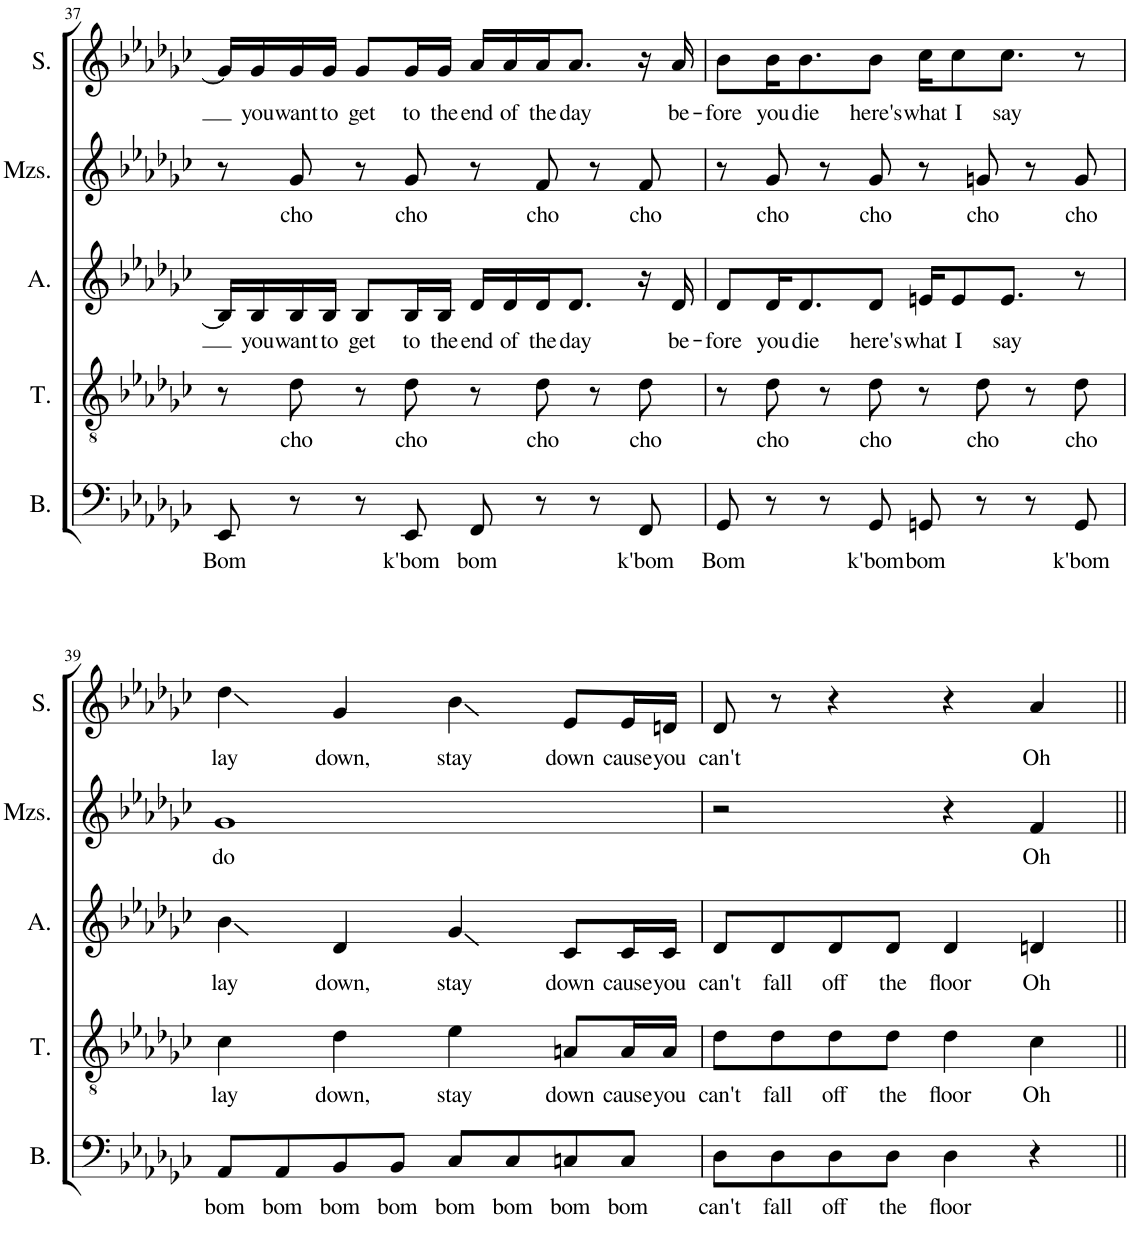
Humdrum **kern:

**kern	**text	**kern	**text	**kern	**text	**kern	**text	**kern	**text
*part5	*part5	*part4	*part4	*part3	*part3	*part2	*part2	*part1	*part1
*staff5	*staff5	*staff4	*staff4	*staff3	*staff3	*staff2	*staff2	*staff1	*staff1
*I"Bass	*	*I"Tenor	*	*I"Alto	*	*I"Mezzo-soprano	*	*I"Soprano	*
*I'B.	*	*I'T.	*	*I'A.	*	*I'Mzs.	*	*I'S.	*
!!LO:PB:g=z
*clefF4	*	*clefGv2	*	*clefG2	*	*clefG2	*	*clefG2	*
*k[b-e-a-d-g-c-]	*	*k[b-e-a-d-g-c-]	*	*k[b-e-a-d-g-c-]	*	*k[b-e-a-d-g-c-]	*	*k[b-e-a-d-g-c-]	*
*M4/4	*	*M4/4	*	*M4/4	*	*M4/4	*	*M4/4	*
=37	=37	=37	=37	=37	=37	=37	=37	=37	=37
!	!LO:LY:b	!	!	!	!	!	!	!	!
8EE-/	Bom	8r	.	16B-/LL]	.	8r	.	16g-/LL]	.
!	!	!	!	!	!LO:LY:b	!	!	!	!LO:LY:b
.	.	.	.	16B-/	you	.	.	16g-/	you
!	!	!	!LO:LY:b	!	!LO:LY:b	!	!LO:LY:b	!	!LO:LY:b
8r	.	8d-\	cho	16B-/	want	8g-/	cho	16g-/	want
!	!	!	!	!	!LO:LY:b	!	!	!	!LO:LY:b
.	.	.	.	16B-/JJ	to	.	.	16g-/JJ	to
!	!	!	!	!	!LO:LY:b	!	!	!	!LO:LY:b
8r	.	8r	.	8B-/L	get	8r	.	8g-/L	get
!	!LO:LY:b	!	!LO:LY:b	!	!LO:LY:b	!	!LO:LY:b	!	!LO:LY:b
8EE-/	k'bom	8d-\	cho	16B-/L	to	8g-/	cho	16g-/L	to
!	!	!	!	!	!LO:LY:b	!	!	!	!LO:LY:b
.	.	.	.	16B-/JJ	the	.	.	16g-/JJ	the
!	!LO:LY:b	!	!	!	!LO:LY:b	!	!	!	!LO:LY:b
8FF/	bom	8r	.	16d-/LL	end	8r	.	16a-/LL	end
!	!	!	!	!	!LO:LY:b	!	!	!	!LO:LY:b
.	.	.	.	16d-/	of	.	.	16a-/	of
!	!	!	!LO:LY:b	!	!LO:LY:b	!	!LO:LY:b	!	!LO:LY:b
8r	.	8d-\	cho	16d-/J	the	8f/	cho	16a-/J	the
!	!	!	!	!	!LO:LY:b	!	!	!	!LO:LY:b
.	.	.	.	8.d-/J	day	.	.	8.a-/J	day
8r	.	8r	.	.	.	8r	.	.	.
!	!LO:LY:b	!	!LO:LY:b	!	!	!	!LO:LY:b	!	!
8FF/	k'bom	8d-\	cho	16r	.	8f/	cho	16r	.
!	!	!	!	!	!LO:LY:b	!	!	!	!LO:LY:b
.	.	.	.	16d-/	be-	.	.	16a-/	be-
=38	=38	=38	=38	=38	=38	=38	=38	=38	=38
!	!LO:LY:b	!	!	!	!LO:LY:b	!	!	!	!LO:LY:b
8GG-/	Bom	8r	.	8d-/L	-fore	8r	.	8b-\L	-fore
!	!	!	!LO:LY:b	!	!LO:LY:b	!	!LO:LY:b	!	!LO:LY:b
8r	.	8d-\	cho	16d-/K	you	8g-/	cho	16b-\K	you
!	!	!	!	!	!LO:LY:b	!	!	!	!LO:LY:b
.	.	.	.	8.d-/	die	.	.	8.b-\	die
8r	.	8r	.	.	.	8r	.	.	.
!	!LO:LY:b	!	!LO:LY:b	!	!LO:LY:b	!	!LO:LY:b	!	!LO:LY:b
8GG-/	k'bom	8d-\	cho	8d-/J	here's	8g-/	cho	8b-\J	here's
!	!LO:LY:b	!	!	!	!LO:LY:b	!	!	!	!LO:LY:b
8GGn/	bom	8r	.	16en/KL	what	8r	.	16cc-\KL	what
!	!	!	!	!	!LO:LY:b	!	!	!	!LO:LY:b
.	.	.	.	8e/	I	.	.	8cc-\	I
!	!	!	!LO:LY:b	!	!	!	!LO:LY:b	!	!
8r	.	8d-\	cho	.	.	8gn/	cho	.	.
!	!	!	!	!	!LO:LY:b	!	!	!	!LO:LY:b
.	.	.	.	8.e/J	say	.	.	8.cc-\J	say
8r	.	8r	.	.	.	8r	.	.	.
!	!LO:LY:b	!	!LO:LY:b	!	!	!	!LO:LY:b	!	!
8GG/	k'bom	8d-\	cho	8r	.	8g/	cho	8r	.
!!LO:LB:g=z
=39	=39	=39	=39	=39	=39	=39	=39	=39	=39
!	!LO:LY:b	!	!LO:LY:b	!	!LO:LY:b	!	!LO:LY:b	!	!LO:LY:b
8AA-/L	bom	4c-\	lay	4b-\	lay	1g-	do	4dd-\	lay
!	!LO:LY:b	!	!	!	!	!	!	!	!
8AA-/	bom	.	.	.	.	.	.	.	.
!	!LO:LY:b	!	!LO:LY:b	!	!LO:LY:b	!	!	!	!LO:LY:b
8BB-/	bom	4d-\	down,	4d-/	down,	.	.	4g-/	down,
!	!LO:LY:b	!	!	!	!	!	!	!	!
8BB-/J	bom	.	.	.	.	.	.	.	.
!	!LO:LY:b	!	!LO:LY:b	!	!LO:LY:b	!	!	!	!LO:LY:b
8C-/L	bom	4e-\	stay	4g-/	stay	.	.	4b-\	stay
!	!LO:LY:b	!	!	!	!	!	!	!	!
8C-/	bom	.	.	.	.	.	.	.	.
!	!LO:LY:b	!	!LO:LY:b	!	!LO:LY:b	!	!	!	!LO:LY:b
8Cn/	bom	8An/L	down	8c-/L	down	.	.	8e-/L	down
!	!LO:LY:b	!	!LO:LY:b	!	!LO:LY:b	!	!	!	!LO:LY:b
8C/J	bom	16A/L	cause	16c-/L	cause	.	.	16e-/L	cause
!	!	!	!LO:LY:b	!	!LO:LY:b	!	!	!	!LO:LY:b
.	.	16A/JJ	you	16c-/JJ	you	.	.	16dn/JJ	you
=40	=40	=40	=40	=40	=40	=40	=40	=40	=40
!	!LO:LY:b	!	!LO:LY:b	!	!LO:LY:b	!	!	!	!LO:LY:b
8D-\L	can't	8d-\L	can't	8d-/L	can't	2r	.	8d-/	can't
!	!LO:LY:b	!	!LO:LY:b	!	!LO:LY:b	!	!	!	!
8D-\	fall	8d-\	fall	8d-/	fall	.	.	8r	.
!	!LO:LY:b	!	!LO:LY:b	!	!LO:LY:b	!	!	!	!
8D-\	off	8d-\	off	8d-/	off	.	.	4r	.
!	!LO:LY:b	!	!LO:LY:b	!	!LO:LY:b	!	!	!	!
8D-\J	the	8d-\J	the	8d-/J	the	.	.	.	.
!	!LO:LY:b	!	!LO:LY:b	!	!LO:LY:b	!	!	!	!
4D-\	floor	4d-\	floor	4d-/	floor	4r	.	4r	.
!	!	!	!LO:LY:b	!	!LO:LY:b	!	!LO:LY:b	!	!LO:LY:b
4r	.	4c-\	Oh	4dn/	Oh	4f/	Oh	4a-/	Oh
=||	=||	=||	=||	=||	=||	=||	=||	=||	=||
*-	*-	*-	*-	*-	*-	*-	*-	*-	*-
